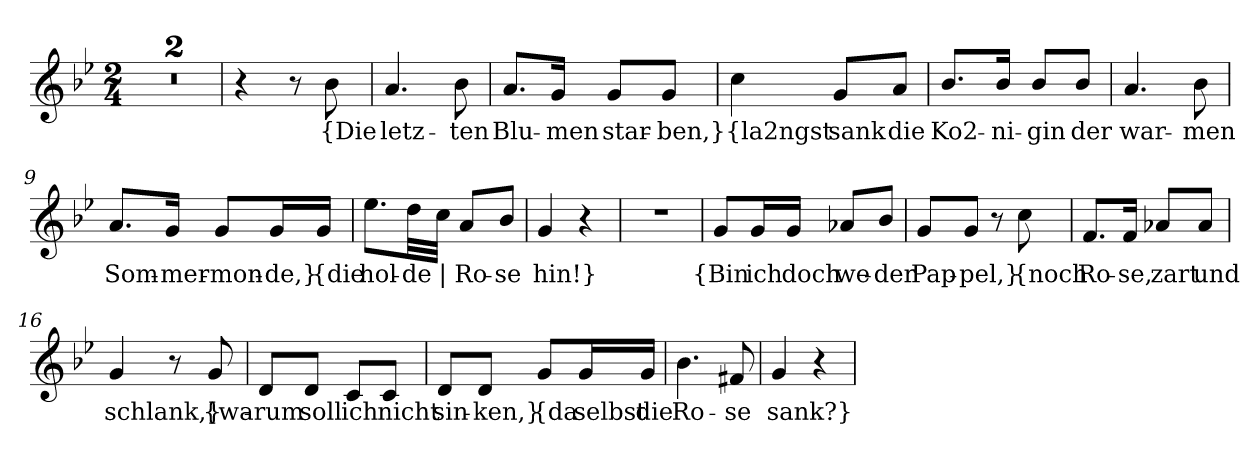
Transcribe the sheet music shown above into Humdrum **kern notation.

**kern	**text
*part1	*part1
*staff1	*staff1
*clefG2	*
*k[b-e-]	*
*M2/4	*
=1	=1
2r	.
=2	=2
2r	.
=3	=3
4r	.
8r	.
!	!LO:LY:b
8b-\	{Die
=4	=4
!	!LO:LY:b
4.a/	letz-
!	!LO:LY:b
8b-\	-ten
=5	=5
!	!LO:LY:b
8.a/L	Blu-
!	!LO:LY:b
16g/Jk	-men
!	!LO:LY:b
8g/L	star-
!	!LO:LY:b
8g/J	-ben,}
=6	=6
!	!LO:LY:b
4cc\	{la2ngst
!	!LO:LY:b
8g/L	sank
!	!LO:LY:b
8a/J	die
=7	=7
!	!LO:LY:b
8.b-/L	Ko2-
!	!LO:LY:b
16b-/Jk	-ni-
!	!LO:LY:b
8b-/L	-gin
!	!LO:LY:b
8b-/J	der
=8	=8
!	!LO:LY:b
4.a/	war-
!	!LO:LY:b
8b-\	-men
!!LO:LB:g=z
=9	=9
!	!LO:LY:b
8.a/L	Som-
!	!LO:LY:b
16g/Jk	-mer-
!	!LO:LY:b
8g/L	-mon-
!	!LO:LY:b
16g/L	-de,}
!	!LO:LY:b
16g/JJ	{die
=10	=10
!	!LO:LY:b
8.ee-\L	hol-
!	!LO:LY:b
32dd\LL	-de
!	!LO:LY:b
32cc\JJJ	|
!	!LO:LY:b
8a/L	Ro-
!	!LO:LY:b
8b-/J	-se
=11	=11
!	!LO:LY:b
4g/	hin!}
4r	.
=12	=12
2r	.
=13	=13
!	!LO:LY:b
8g/L	{Bin
!	!LO:LY:b
16g/L	ich
!	!LO:LY:b
16g/JJ	doch
!	!LO:LY:b
8a-X/L	we-
!	!LO:LY:b
8b-/J	-der
=14	=14
!	!LO:LY:b
8g/L	Pap-
!	!LO:LY:b
8g/J	-pel,}
8r	.
!	!LO:LY:b
8cc\	{noch
!!LO:LB:g=z
=15	=15
!	!LO:LY:b
8.f/L	Ro-
!	!LO:LY:b
16f/Jk	-se,
!	!LO:LY:b
8a-X/L	zart
!	!LO:LY:b
8a-/J	und
=16	=16
!	!LO:LY:b
4g/	schlank,}
8r	.
!	!LO:LY:b
8g/	{wa-
=17	=17
!	!LO:LY:b
8d/L	-rum
!	!LO:LY:b
8d/J	soll
!	!LO:LY:b
8c/L	ich
!	!LO:LY:b
8c/J	nicht
=18	=18
!	!LO:LY:b
8d/L	sin-
!	!LO:LY:b
8d/J	-ken,}
!	!LO:LY:b
8g/L	{da
!	!LO:LY:b
16g/L	selbst
!	!LO:LY:b
16g/JJ	die
=19	=19
!	!LO:LY:b
4.b-\	Ro-
!	!LO:LY:b
8f#X/	-se
=20	=20
!	!LO:LY:b
4g/	sank?}
4r	.
=	=
*-	*-
